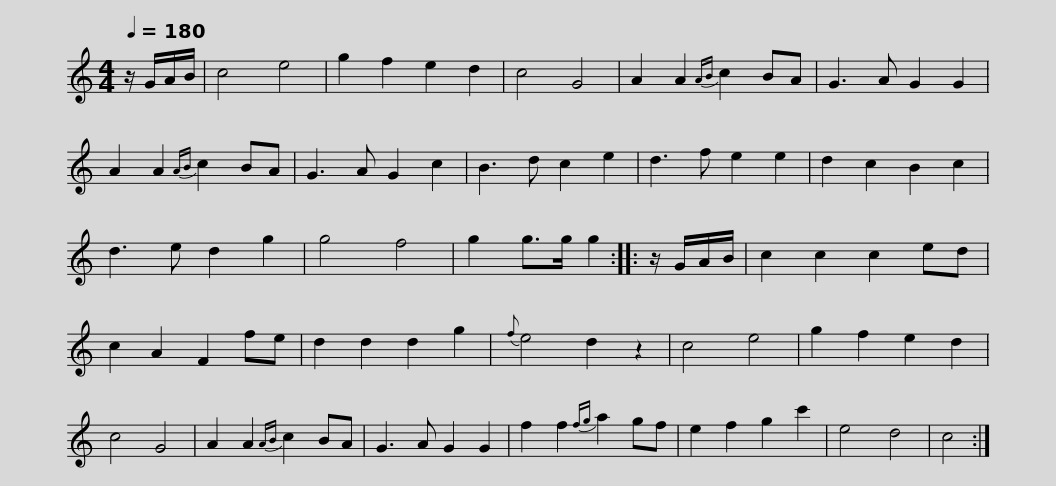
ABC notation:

X:1
L:1/8
Q:1/4=180
M:4/4
I:linebreak $
K:C
V:1 treble
V:1
 z/ G/A/B/ | c4 e4 | g2 f2 e2 d2 | c4 G4 | A2 A2{AB} c2 BA | %5
 G3 A G2 G2 | A2 A2{AB} c2 BA | G3 A G2 c2 | B3 d c2 e2 |$ d3 f e2 e2 | %10
 d2 c2 B2 c2 | d3 e d2 g2 | g4 f4 | g2 g>g g2 ::$ z/ G/A/B/ | %15
 c2 c2 c2 ed | c2 A2 F2 fe | d2 d2 d2 g2 |{f} e4 d2 z2 | c4 e4 | %20
 g2 f2 e2 d2 | c4 G4 |$ A2 A2{AB} c2 BA | G3 A G2 G2 | f2 f2{fg} a2 gf | %25
 e2 f2 g2 c'2 | e4 d4 | c4 :| %28
